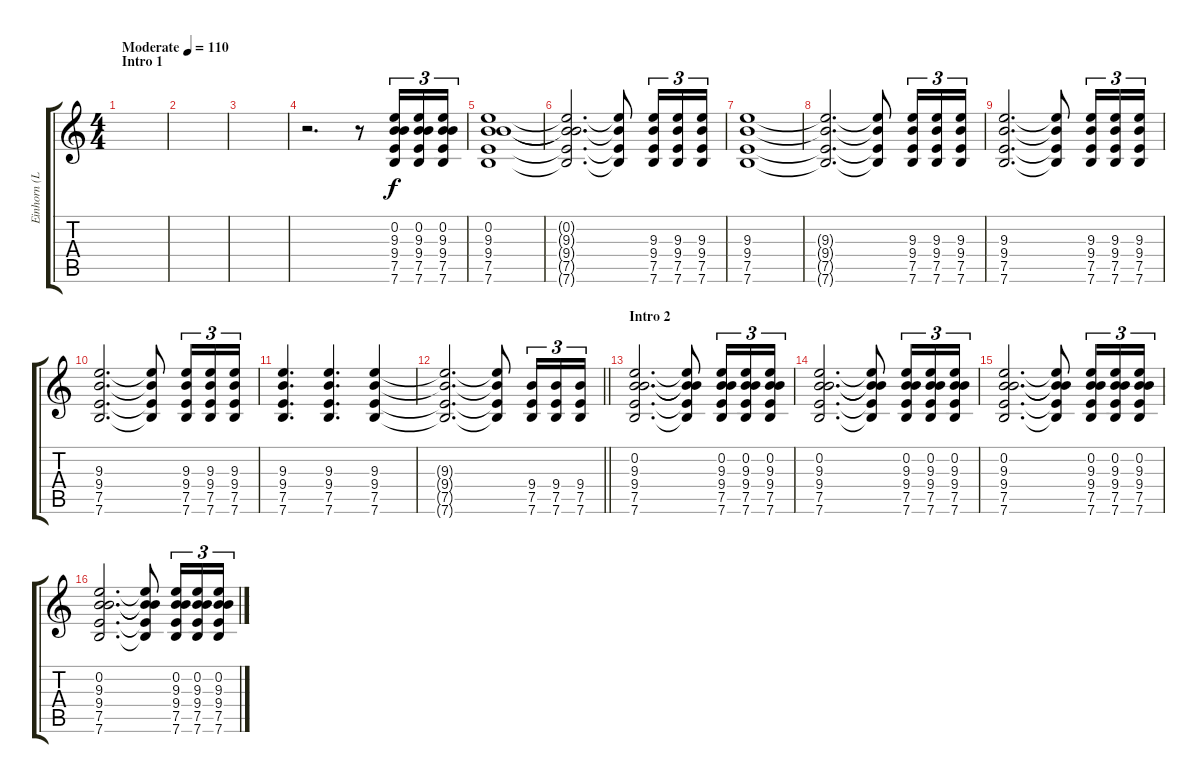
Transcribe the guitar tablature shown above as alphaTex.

\track ("Einhorn (Lute/Ac. Guitar)" "Einhorn (L") {instrument acousticguitarsteel}
\staff {score tabs}
\tuning (E4 B3 G3 D3 A2 E2) {hide}
\ts (4 4)
\section ("" "Intro 1")
\tempo (110 "Moderate")
\clef g2
\ks c
|
|
|
r.2{d} r.8 (0.2 9.3 9.4 7.5 7.6).16{tu (3 2)} (0.2 9.3 9.4 7.5 7.6).16{tu (3 2)} (0.2 9.3 9.4 7.5 7.6).16{tu (3 2)} |
(0.2 9.3 9.4 7.5 7.6).1 |
(0.2{t} 9.3{t} 9.4{t} 7.5{t} 7.6{t}).2{d} (9.3{t} 9.4{t} 7.5{t} 7.6{t}).8 (9.3 9.4 7.5 7.6).16{tu (3 2)} (9.3 9.4 7.5 7.6).16{tu (3 2)} (9.3 9.4 7.5 7.6).16{tu (3 2)} |
(9.3 9.4 7.5 7.6).1 |
(9.3{t} 9.4{t} 7.5{t} 7.6{t}).2{d} (9.3{t} 9.4{t} 7.5{t} 7.6{t}).8 (9.3 9.4 7.5 7.6).16{tu (3 2)} (9.3 9.4 7.5 7.6).16{tu (3 2)} (9.3 9.4 7.5 7.6).16{tu (3 2)} |
(9.3 9.4 7.5 7.6).2{d} (9.3{t} 9.4{t} 7.5{t} 7.6{t}).8 (9.3 9.4 7.5 7.6).16{tu (3 2)} (9.3 9.4 7.5 7.6).16{tu (3 2)} (9.3 9.4 7.5 7.6).16{tu (3 2)} |
(9.3 9.4 7.5 7.6).2{d} (9.3{t} 9.4{t} 7.5{t} 7.6{t}).8 (9.3 9.4 7.5 7.6).16{tu (3 2)} (9.3 9.4 7.5 7.6).16{tu (3 2)} (9.3 9.4 7.5 7.6).16{tu (3 2)} |
(9.3 9.4 7.5 7.6).4{d} (9.3 9.4 7.5 7.6).4{d} (9.3 9.4 7.5 7.6).4 |
\barLineRight lightlight
(9.3{t} 9.4{t} 7.5{t} 7.6{t}).2{d} (9.3{t} 9.4{t} 7.5{t} 7.6{t}).8 (9.4 7.5 7.6).16{tu (3 2)} (9.4 7.5 7.6).16{tu (3 2)} (9.4 7.5 7.6).16{tu (3 2)} |
\section ("" "Intro 2")
(0.2 9.3 9.4 7.5 7.6).2{d} (0.2{t} 9.3{t} 9.4{t} 7.5{t} 7.6{t}).8 (0.2 9.3 9.4 7.5 7.6).16{tu (3 2)} (0.2 9.3 9.4 7.5 7.6).16{tu (3 2)} (0.2 9.3 9.4 7.5 7.6).16{tu (3 2)} |
(0.2 9.3 9.4 7.5 7.6).2{d} (0.2{t} 9.3{t} 9.4{t} 7.5{t} 7.6{t}).8 (0.2 9.3 9.4 7.5 7.6).16{tu (3 2)} (0.2 9.3 9.4 7.5 7.6).16{tu (3 2)} (0.2 9.3 9.4 7.5 7.6).16{tu (3 2)} |
(0.2 9.3 9.4 7.5 7.6).2{d} (0.2{t} 9.3{t} 9.4{t} 7.5{t} 7.6{t}).8 (0.2 9.3 9.4 7.5 7.6).16{tu (3 2)} (0.2 9.3 9.4 7.5 7.6).16{tu (3 2)} (0.2 9.3 9.4 7.5 7.6).16{tu (3 2)} |
(0.2 9.3 9.4 7.5 7.6).2{d} (0.2{t} 9.3{t} 9.4{t} 7.5{t} 7.6{t}).8 (0.2 9.3 9.4 7.5 7.6).16{tu (3 2)} (0.2 9.3 9.4 7.5 7.6).16{tu (3 2)} (0.2 9.3 9.4 7.5 7.6).16{tu (3 2)}
